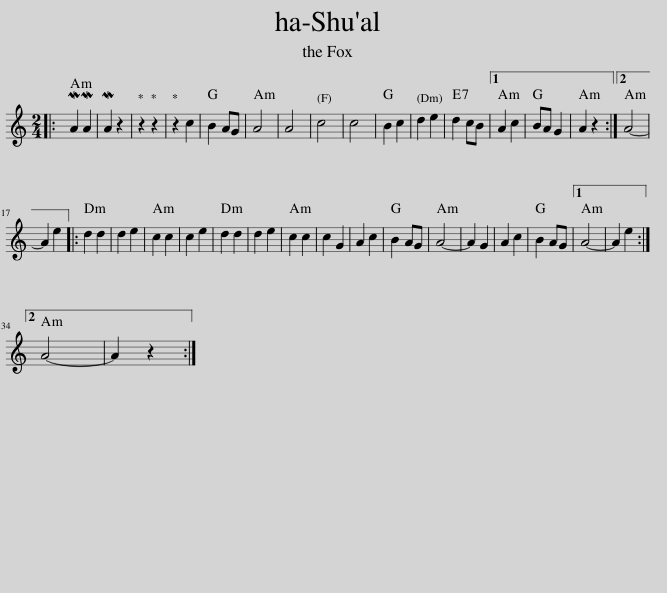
X:1
L:1/8
M:2/4
I:linebreak $
K:C
V:1 treble
V:1
|: MA2 MA2 | MA2 z2 | z2 z2 | z2 c2 | B2 AG | %5
 A4 | A4 | c4 | c4 | B2 c2 | %10
 d2 e2 | d2 cB |1 A2 c2 | BA G2 | A2 z2 :|2 %15
 A4- |$ A2 e2 |: d2 d2 | d2 e2 | c2 c2 | %20
 c2 e2 | d2 d2 | d2 e2 | c2 c2 | c2 G2 | %25
 A2 c2 | B2 AG | A4- | A2 G2 | A2 c2 | %30
 B2 AG |1 A4- | A2 e2 :|2$ A4- | A2 z2 :| %35
